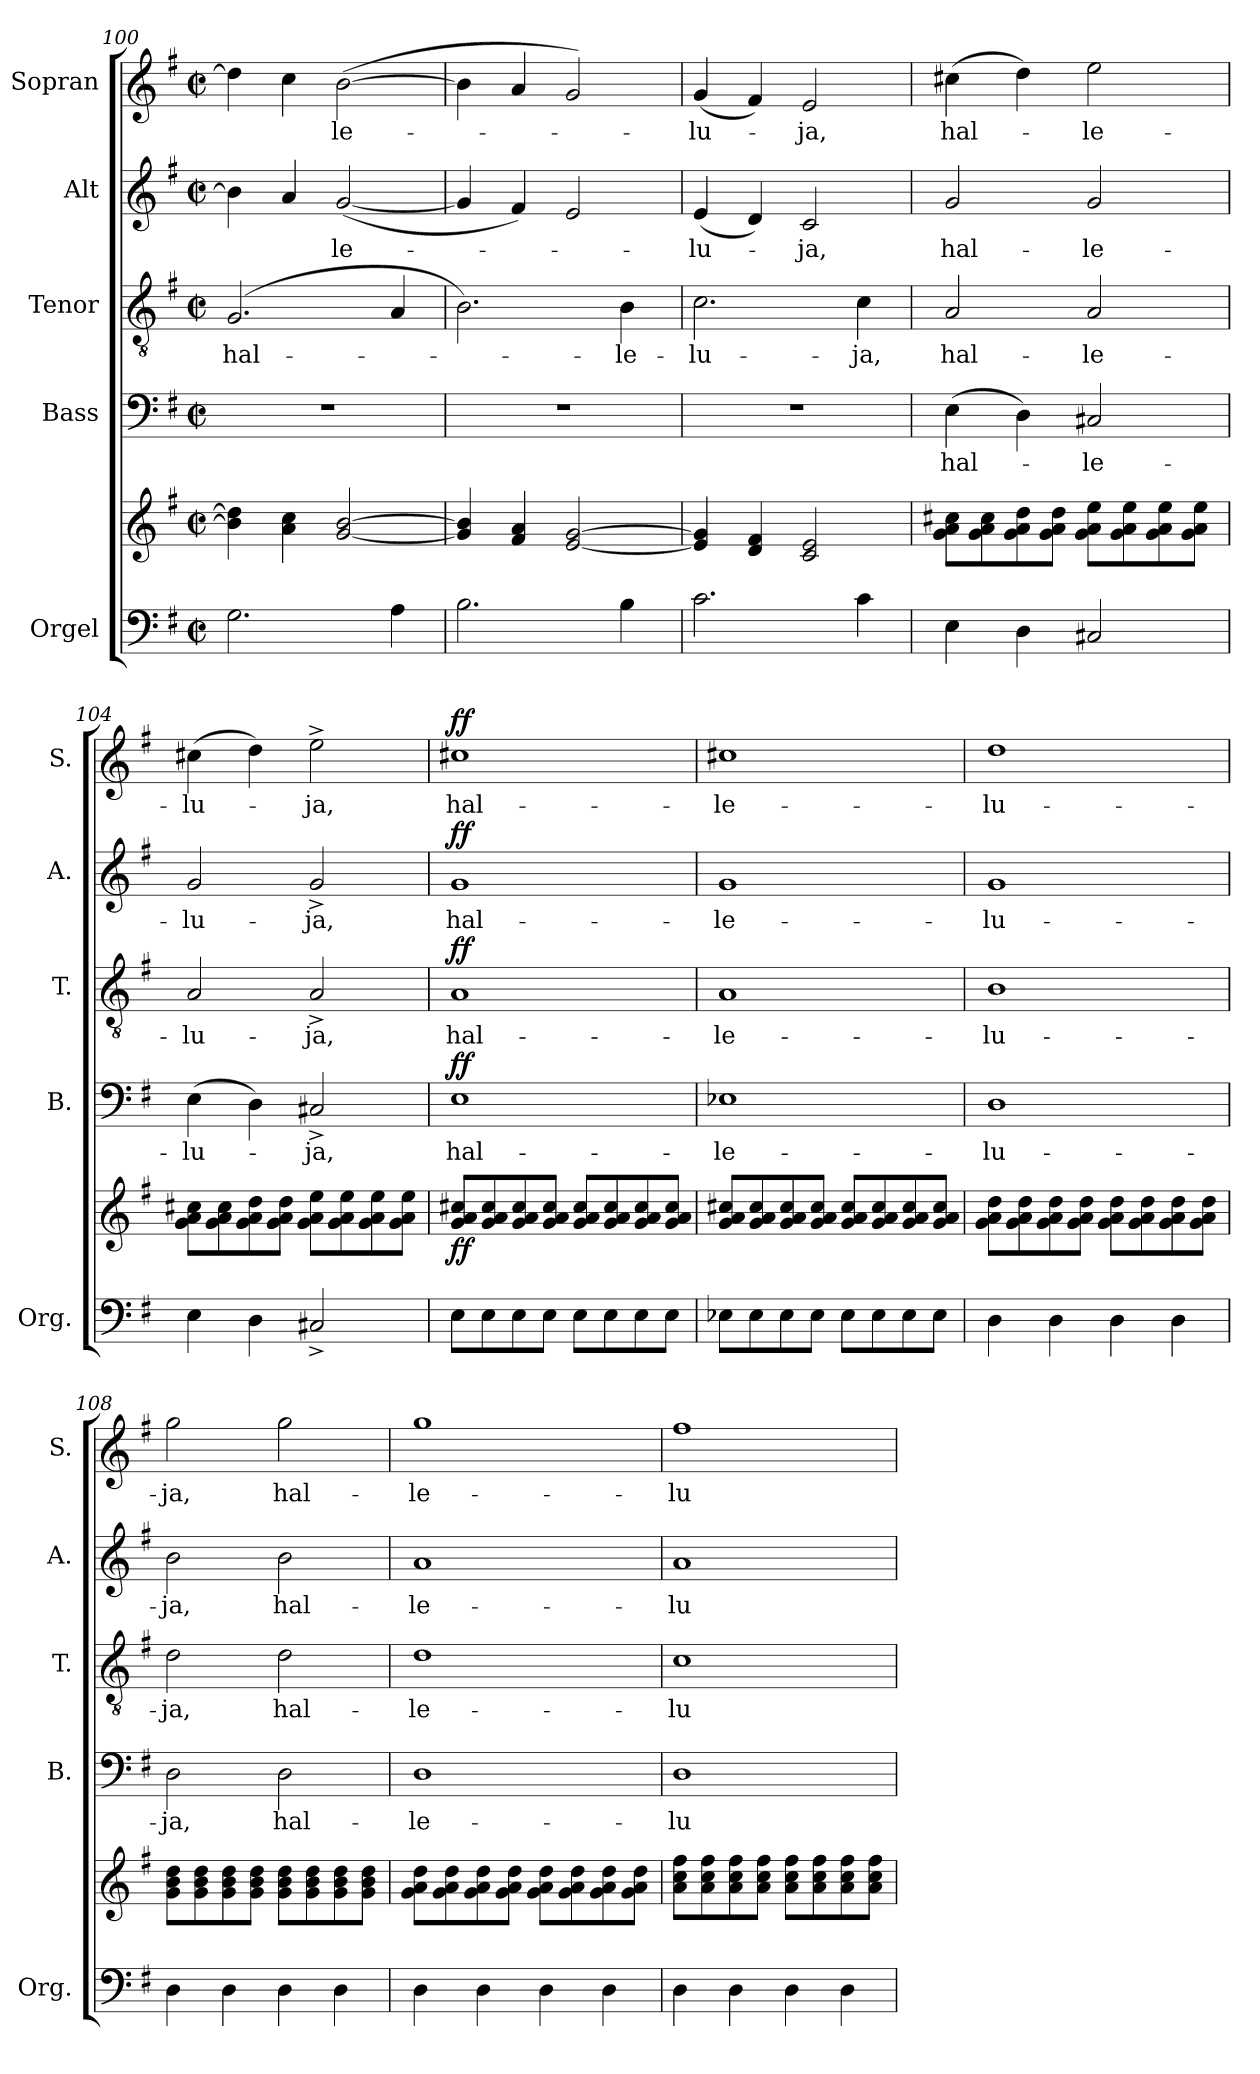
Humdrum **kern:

**kern	**kern	**dynam	**kern	**text	**dynam	**kern	**text	**dynam	**kern	**text	**dynam	**kern	**text	**dynam
*part5	*part5	*part5	*part4	*part4	*part4	*part3	*part3	*part3	*part2	*part2	*part2	*part1	*part1	*part1
*staff6	*staff5	*staff5/6	*staff4	*staff4	*staff4	*staff3	*staff3	*staff3	*staff2	*staff2	*staff2	*staff1	*staff1	*staff1
*I"Orgel	*	*	*I"Bass	*	*	*I"Tenor	*	*	*I"Alt	*	*	*I"Sopran	*	*
*I'Org.	*	*	*I'B.	*	*	*I'T.	*	*	*I'A.	*	*	*I'S.	*	*
*clefF4	*clefG2	*	*clefF4	*	*	*clefGv2	*	*	*clefG2	*	*	*clefG2	*	*
*k[f#]	*k[f#]	*	*k[f#]	*	*	*k[f#]	*	*	*k[f#]	*	*	*k[f#]	*	*
*G:	*G:	*	*G:	*	*	*G:	*	*	*G:	*	*	*G:	*	*
*M2/2	*M2/2	*	*M2/2	*	*	*M2/2	*	*	*M2/2	*	*	*M2/2	*	*
*met(c|)	*met(c|)	*	*met(c|)	*	*	*met(c|)	*	*	*met(c|)	*	*	*met(c|)	*	*
=100	=100	=100	=100	=100	=100	=100	=100	=100	=100	=100	=100	=100	=100	=100
!	!	!	!	!	!	!	!LO:LY:b	!	!	!	!	!	!	!
2.G\	4b\] 4dd\]	.	1r	.	.	(2.G/	hal-	.	4b\]	.	.	4dd\]	.	.
.	4a\ 4cc\	.	.	.	.	.	.	.	4a/	.	.	4cc\	.	.
!	!	!	!	!	!	!	!	!	!	!LO:LY:b	!	!	!LO:LY:b	!
.	[2g/ [2b/	.	.	.	.	.	.	.	(<[2g/	-le-	.	(>[2b\	-le-	.
4A\	.	.	.	.	.	4A/	.	.	.	.	.	.	.	.
=101	=101	=101	=101	=101	=101	=101	=101	=101	=101	=101	=101	=101	=101	=101
2.B\	4g/] 4b/]	.	1r	.	.	2.B\)	.	.	4g/]	.	.	4b\]	.	.
.	4f#/ 4a/	.	.	.	.	.	.	.	4f#/)	.	.	4a/	.	.
.	[2e/ [2g/	.	.	.	.	.	.	.	2e/	.	.	2g/)	.	.
!	!	!	!	!	!	!	!LO:LY:b	!	!	!	!	!	!	!
4B\	.	.	.	.	.	4B\	-le-	.	.	.	.	.	.	.
=102	=102	=102	=102	=102	=102	=102	=102	=102	=102	=102	=102	=102	=102	=102
!	!	!	!	!	!	!	!LO:LY:b	!	!	!LO:LY:b	!	!	!LO:LY:b	!
2.c\	4e/] 4g/]	.	1r	.	.	2.c\	-lu-	.	(<4e/	-lu-	.	(<4g/	-lu-	.
.	4d/ 4f#/	.	.	.	.	.	.	.	4d/)	.	.	4f#/)	.	.
!	!	!	!	!	!	!	!	!	!	!LO:LY:b	!	!	!LO:LY:b	!
.	2c/ 2e/	.	.	.	.	.	.	.	2c/	-ja,	.	2e/	-ja,	.
!	!	!	!	!	!	!	!LO:LY:b	!	!	!	!	!	!	!
4c\	.	.	.	.	.	4c\	-ja,	.	.	.	.	.	.	.
=103	=103	=103	=103	=103	=103	=103	=103	=103	=103	=103	=103	=103	=103	=103
!	!	!	!	!LO:LY:b	!	!	!LO:LY:b	!	!	!LO:LY:b	!	!	!LO:LY:b	!
4E\	8g\ 8a\ 8cc#X\L	.	(>4E\	hal-	.	2A/	hal-	.	2g/	hal-	.	(>4cc#X\	hal-	.
.	8g\ 8a\ 8cc#\	.	.	.	.	.	.	.	.	.	.	.	.	.
4D\	8g\ 8a\ 8dd\	.	4D\)	.	.	.	.	.	.	.	.	4dd\)	.	.
.	8g\ 8a\ 8dd\J	.	.	.	.	.	.	.	.	.	.	.	.	.
!	!	!	!	!LO:LY:b	!	!	!LO:LY:b	!	!	!LO:LY:b	!	!	!LO:LY:b	!
2C#X/	8g\ 8a\ 8ee\L	.	2C#X/	-le-	.	2A/	-le-	.	2g/	-le-	.	2ee\	-le-	.
.	8g\ 8a\ 8ee\	.	.	.	.	.	.	.	.	.	.	.	.	.
.	8g\ 8a\ 8ee\	.	.	.	.	.	.	.	.	.	.	.	.	.
.	8g\ 8a\ 8ee\J	.	.	.	.	.	.	.	.	.	.	.	.	.
=104	=104	=104	=104	=104	=104	=104	=104	=104	=104	=104	=104	=104	=104	=104
!	!	!	!	!LO:LY:b	!	!	!LO:LY:b	!	!	!LO:LY:b	!	!	!LO:LY:b	!
4E\	8g\ 8a\ 8cc#X\L	.	(>4E\	-lu-	.	2A/	-lu-	.	2g/	-lu-	.	(>4cc#X\	-lu-	.
.	8g\ 8a\ 8cc#\	.	.	.	.	.	.	.	.	.	.	.	.	.
4D\	8g\ 8a\ 8dd\	.	4D\)	.	.	.	.	.	.	.	.	4dd\)	.	.
.	8g\ 8a\ 8dd\J	.	.	.	.	.	.	.	.	.	.	.	.	.
!	!	!	!	!LO:LY:b	!	!	!LO:LY:b	!	!	!LO:LY:b	!	!	!LO:LY:b	!
2C#X^</	8g\ 8a\ 8ee\L	.	2C#X^>/	-ja,	.	2A^>/	-ja,	.	2g^>/	-ja,	.	2ee^>\	-ja,	.
.	8g\ 8a\ 8ee\	.	.	.	.	.	.	.	.	.	.	.	.	.
.	8g\ 8a\ 8ee\	.	.	.	.	.	.	.	.	.	.	.	.	.
.	8g\ 8a\ 8ee\J	.	.	.	.	.	.	.	.	.	.	.	.	.
!!LO:PB:g=z
=105	=105	=105	=105	=105	=105	=105	=105	=105	=105	=105	=105	=105	=105	=105
!	!	!LO:DY:b	!	!LO:LY:b	!LO:DY:a	!	!LO:LY:b	!LO:DY:a	!	!LO:LY:b	!LO:DY:a	!	!LO:LY:b	!LO:DY:a
8E\L	8g/ 8a/ 8cc#X/L	ff	1E	hal-	ff	1A	hal-	ff	1g	hal-	ff	1cc#X	hal-	ff
8E\	8g/ 8a/ 8cc#/	.	.	.	.	.	.	.	.	.	.	.	.	.
8E\	8g/ 8a/ 8cc#/	.	.	.	.	.	.	.	.	.	.	.	.	.
8E\J	8g/ 8a/ 8cc#/J	.	.	.	.	.	.	.	.	.	.	.	.	.
8E\L	8g/ 8a/ 8cc#/L	.	.	.	.	.	.	.	.	.	.	.	.	.
8E\	8g/ 8a/ 8cc#/	.	.	.	.	.	.	.	.	.	.	.	.	.
8E\	8g/ 8a/ 8cc#/	.	.	.	.	.	.	.	.	.	.	.	.	.
8E\J	8g/ 8a/ 8cc#/J	.	.	.	.	.	.	.	.	.	.	.	.	.
=106	=106	=106	=106	=106	=106	=106	=106	=106	=106	=106	=106	=106	=106	=106
!	!	!	!	!LO:LY:b	!	!	!LO:LY:b	!	!	!LO:LY:b	!	!	!LO:LY:b	!
8E-X\L	8g/ 8a/ 8cc#X/L	.	1E-X	-le-	.	1A	-le-	.	1g	-le-	.	1cc#X	-le-	.
8E-\	8g/ 8a/ 8cc#/	.	.	.	.	.	.	.	.	.	.	.	.	.
8E-\	8g/ 8a/ 8cc#/	.	.	.	.	.	.	.	.	.	.	.	.	.
8E-\J	8g/ 8a/ 8cc#/J	.	.	.	.	.	.	.	.	.	.	.	.	.
8E-\L	8g/ 8a/ 8cc#/L	.	.	.	.	.	.	.	.	.	.	.	.	.
8E-\	8g/ 8a/ 8cc#/	.	.	.	.	.	.	.	.	.	.	.	.	.
8E-\	8g/ 8a/ 8cc#/	.	.	.	.	.	.	.	.	.	.	.	.	.
8E-\J	8g/ 8a/ 8cc#/J	.	.	.	.	.	.	.	.	.	.	.	.	.
=107	=107	=107	=107	=107	=107	=107	=107	=107	=107	=107	=107	=107	=107	=107
!	!	!	!	!LO:LY:b	!	!	!LO:LY:b	!	!	!LO:LY:b	!	!	!LO:LY:b	!
4D\	8g\ 8a\ 8dd\L	.	1D	-lu-	.	1B	-lu-	.	1g	-lu-	.	1dd	-lu-	.
.	8g\ 8a\ 8dd\	.	.	.	.	.	.	.	.	.	.	.	.	.
4D\	8g\ 8a\ 8dd\	.	.	.	.	.	.	.	.	.	.	.	.	.
.	8g\ 8a\ 8dd\J	.	.	.	.	.	.	.	.	.	.	.	.	.
4D\	8g\ 8a\ 8dd\L	.	.	.	.	.	.	.	.	.	.	.	.	.
.	8g\ 8a\ 8dd\	.	.	.	.	.	.	.	.	.	.	.	.	.
4D\	8g\ 8a\ 8dd\	.	.	.	.	.	.	.	.	.	.	.	.	.
.	8g\ 8a\ 8dd\J	.	.	.	.	.	.	.	.	.	.	.	.	.
=108	=108	=108	=108	=108	=108	=108	=108	=108	=108	=108	=108	=108	=108	=108
!	!	!	!	!LO:LY:b	!	!	!LO:LY:b	!	!	!LO:LY:b	!	!	!LO:LY:b	!
4D\	8g\ 8b\ 8dd\L	.	2D\	-ja,	.	2d\	-ja,	.	2b\	-ja,	.	2gg\	-ja,	.
.	8g\ 8b\ 8dd\	.	.	.	.	.	.	.	.	.	.	.	.	.
4D\	8g\ 8b\ 8dd\	.	.	.	.	.	.	.	.	.	.	.	.	.
.	8g\ 8b\ 8dd\J	.	.	.	.	.	.	.	.	.	.	.	.	.
!	!	!	!	!LO:LY:b	!	!	!LO:LY:b	!	!	!LO:LY:b	!	!	!LO:LY:b	!
4D\	8g\ 8b\ 8dd\L	.	2D\	hal-	.	2d\	hal-	.	2b\	hal-	.	2gg\	hal-	.
.	8g\ 8b\ 8dd\	.	.	.	.	.	.	.	.	.	.	.	.	.
4D\	8g\ 8b\ 8dd\	.	.	.	.	.	.	.	.	.	.	.	.	.
.	8g\ 8b\ 8dd\J	.	.	.	.	.	.	.	.	.	.	.	.	.
=109	=109	=109	=109	=109	=109	=109	=109	=109	=109	=109	=109	=109	=109	=109
!	!	!	!	!LO:LY:b	!	!	!LO:LY:b	!	!	!LO:LY:b	!	!	!LO:LY:b	!
4D\	8g\ 8a\ 8dd\L	.	1D	-le-	.	1d	-le-	.	1a	-le-	.	1gg	-le-	.
.	8g\ 8a\ 8dd\	.	.	.	.	.	.	.	.	.	.	.	.	.
4D\	8g\ 8a\ 8dd\	.	.	.	.	.	.	.	.	.	.	.	.	.
.	8g\ 8a\ 8dd\J	.	.	.	.	.	.	.	.	.	.	.	.	.
4D\	8g\ 8a\ 8dd\L	.	.	.	.	.	.	.	.	.	.	.	.	.
.	8g\ 8a\ 8dd\	.	.	.	.	.	.	.	.	.	.	.	.	.
4D\	8g\ 8a\ 8dd\	.	.	.	.	.	.	.	.	.	.	.	.	.
.	8g\ 8a\ 8dd\J	.	.	.	.	.	.	.	.	.	.	.	.	.
!!LO:LB:g=z
=110	=110	=110	=110	=110	=110	=110	=110	=110	=110	=110	=110	=110	=110	=110
!	!	!	!	!LO:LY:b	!	!	!LO:LY:b	!	!	!LO:LY:b	!	!	!LO:LY:b	!
4D\	8a\ 8cc\ 8ff#\L	.	1D	-lu-	.	1c	-lu-	.	1a	-lu-	.	1ff#	-lu-	.
.	8a\ 8cc\ 8ff#\	.	.	.	.	.	.	.	.	.	.	.	.	.
4D\	8a\ 8cc\ 8ff#\	.	.	.	.	.	.	.	.	.	.	.	.	.
.	8a\ 8cc\ 8ff#\J	.	.	.	.	.	.	.	.	.	.	.	.	.
4D\	8a\ 8cc\ 8ff#\L	.	.	.	.	.	.	.	.	.	.	.	.	.
.	8a\ 8cc\ 8ff#\	.	.	.	.	.	.	.	.	.	.	.	.	.
4D\	8a\ 8cc\ 8ff#\	.	.	.	.	.	.	.	.	.	.	.	.	.
.	8a\ 8cc\ 8ff#\J	.	.	.	.	.	.	.	.	.	.	.	.	.
=	=	=	=	=	=	=	=	=	=	=	=	=	=	=
*-	*-	*-	*-	*-	*-	*-	*-	*-	*-	*-	*-	*-	*-	*-
